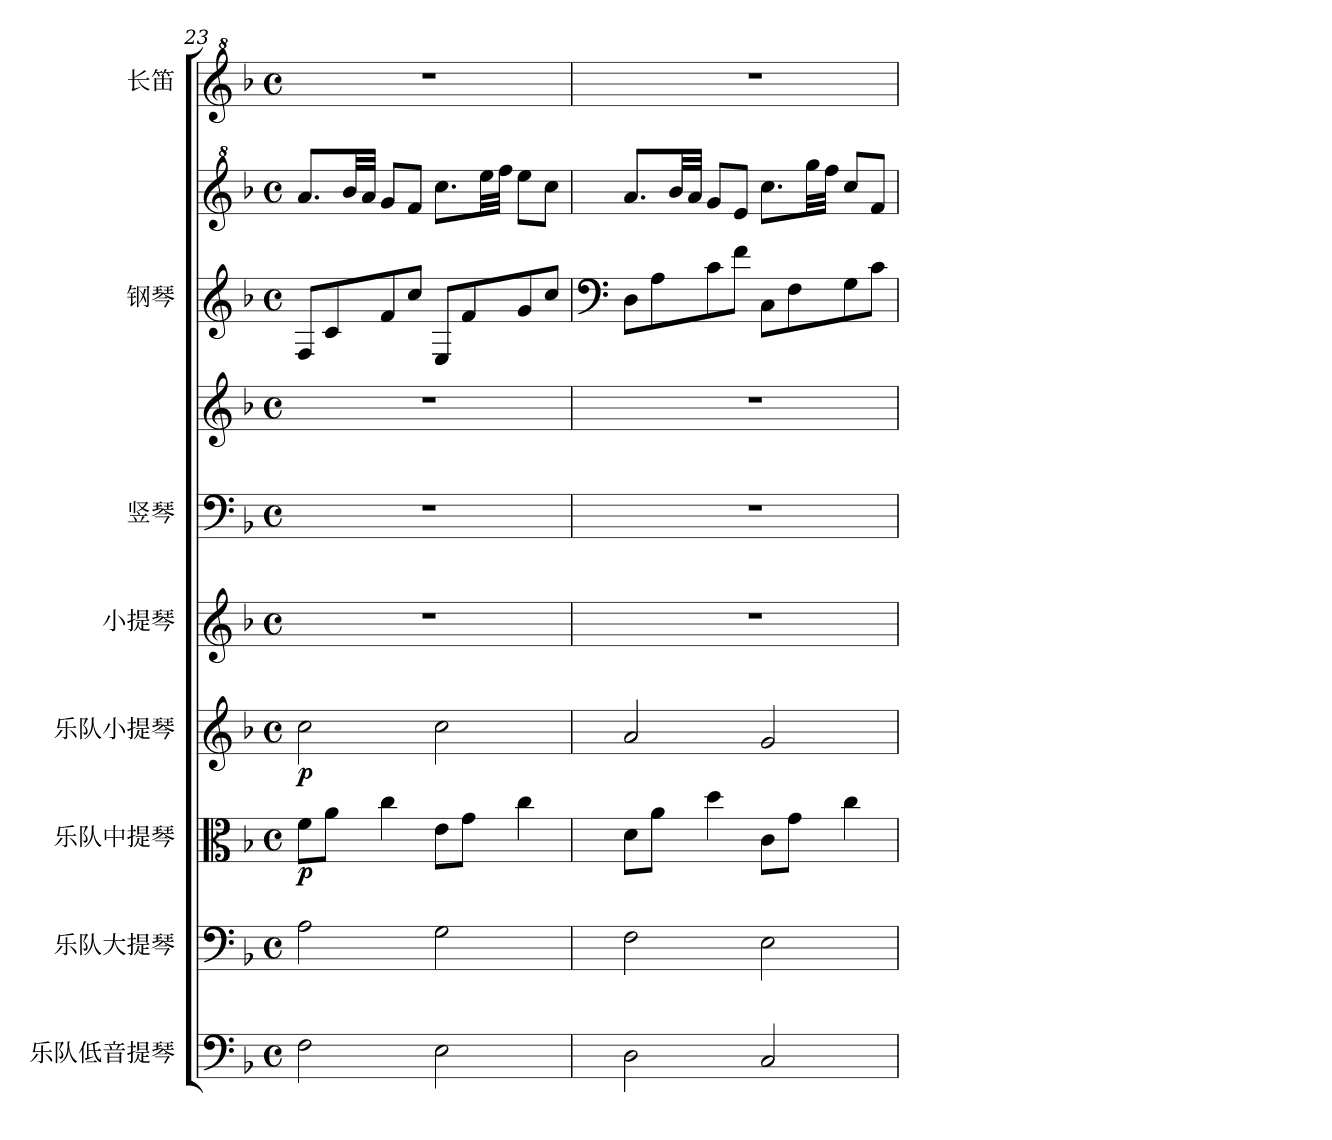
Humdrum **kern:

**kern	**kern	**kern	**dynam	**kern	**dynam	**kern	**kern	**kern	**kern	**kern	**kern
*part8	*part7	*part6	*part6	*part5	*part5	*part4	*part3	*part3	*part2	*part2	*part1
*staff10	*staff9	*staff8	*staff8	*staff7	*staff7	*staff6	*staff5	*staff4	*staff3	*staff2	*staff1
*I"乐队低音提琴	*I"乐队大提琴	*I"乐队中提琴	*	*I"乐队小提琴	*	*I"小提琴	*I"竖琴	*	*I"钢琴	*	*I"长笛
*clefF4	*clefF4	*clefC3	*	*clefG2	*	*clefG2	*clefF4	*clefG2	*clefG2	*clefG^2	*clefG^2
*ITrd7c12	*	*	*	*	*	*	*	*	*	*	*
*k[b-]	*k[b-]	*k[b-]	*	*k[b-]	*	*k[b-]	*k[b-]	*k[b-]	*k[b-]	*k[b-]	*k[b-]
*M4/4	*M4/4	*M4/4	*	*M4/4	*	*M4/4	*M4/4	*M4/4	*M4/4	*M4/4	*M4/4
*met(c)	*met(c)	*met(c)	*	*met(c)	*	*met(c)	*met(c)	*met(c)	*met(c)	*met(c)	*met(c)
=23	=23	=23	=23	=23	=23	=23	=23	=23	=23	=23	=23
!	!	!	!LO:DY:b	!	!LO:DY:b	!	!	!	!	!	!
2FF\	2A\	8f\L	p	2cc\	p	1r	1r	1r	8F/L	8.aa/L	1r
.	.	8a\J	.	.	.	.	.	.	8c/	.	.
.	.	.	.	.	.	.	.	.	.	32bb-/LL	.
.	.	.	.	.	.	.	.	.	.	32aa/JJJ	.
.	.	4cc\	.	.	.	.	.	.	8f/	8gg/L	.
.	.	.	.	.	.	.	.	.	8cc/J	8ff/J	.
2EE\	2G\	8e\L	.	2cc\	.	.	.	.	8E/L	8.ccc\L	.
.	.	8g\J	.	.	.	.	.	.	8f/	.	.
.	.	.	.	.	.	.	.	.	.	32eee\LL	.
.	.	.	.	.	.	.	.	.	.	32fff\JJJ	.
.	.	4cc\	.	.	.	.	.	.	8g/	8eee\L	.
.	.	.	.	.	.	.	.	.	8cc/J	8ccc\J	.
=24	=24	=24	=24	=24	=24	=24	=24	=24	=24	=24	=24
*	*	*	*	*	*	*	*	*	*clefF4	*	*
2DD\	2F\	8d\L	.	2a/	.	1r	1r	1r	8D\L	8.aa/L	1r
.	.	8a\J	.	.	.	.	.	.	8A\	.	.
.	.	.	.	.	.	.	.	.	.	32bb-/LL	.
.	.	.	.	.	.	.	.	.	.	32aa/JJJ	.
.	.	4dd\	.	.	.	.	.	.	8c\	8gg/L	.
.	.	.	.	.	.	.	.	.	8f\J	8ee/J	.
2CC/	2E\	8c\L	.	2g/	.	.	.	.	8C\L	8.ccc\L	.
.	.	8g\J	.	.	.	.	.	.	8F\	.	.
.	.	.	.	.	.	.	.	.	.	32ggg\LL	.
.	.	.	.	.	.	.	.	.	.	32fff\JJJ	.
.	.	4cc\	.	.	.	.	.	.	8G\	8ccc/L	.
.	.	.	.	.	.	.	.	.	8c\J	8ff/J	.
=	=	=	=	=	=	=	=	=	=	=	=
*-	*-	*-	*-	*-	*-	*-	*-	*-	*-	*-	*-
